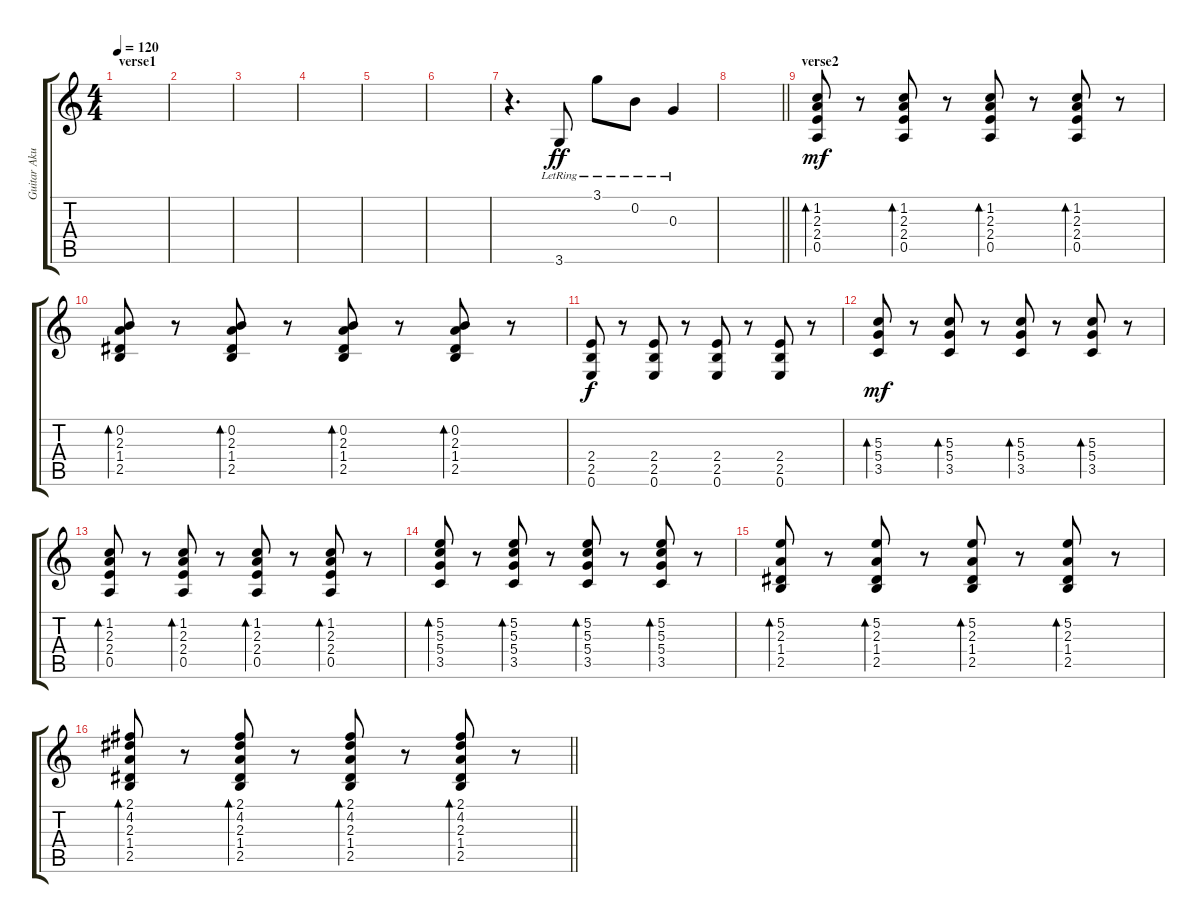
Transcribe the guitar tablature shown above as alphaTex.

\track ("Guitar Akustik" "Guitar Aku") {instrument acousticguitarsteel}
\staff {score tabs}
\tuning (E4 B3 G3 D3 A2 E2) {hide}
\ts (4 4)
\section ("" "verse1")
\tempo 120
\clef g2
\ks c
|
|
|
|
|
|
r.4{d} 3.6{lr}.8{dy ff} 3.1{lr}.8 0.2{lr}.8 0.3{lr}.4 |
\barLineRight lightlight
|
\section ("" "verse2")
(1.2 2.3 2.4 0.5).8{bd 120 dy mf} r.8 (1.2 2.3 2.4 0.5).8{bd 120} r.8 (1.2 2.3 2.4 0.5).8{bd 120} r.8 (1.2 2.3 2.4 0.5).8{bd 120} r.8 |
(0.2 2.3 1.4 2.5).8{bd 60} r.8 (0.2 2.3 1.4 2.5).8{bd 60} r.8 (0.2 2.3 1.4 2.5).8{bd 60} r.8 (0.2 2.3 1.4 2.5).8{bd 60} r.8 |
(2.4 2.5 0.6).8{dy f} r.8 (2.4 2.5 0.6).8 r.8 (2.4 2.5 0.6).8 r.8 (2.4 2.5 0.6).8 r.8 |
(5.3 5.4 3.5).8{bd 60 dy mf} r.8 (5.3 5.4 3.5).8{bd 60} r.8 (5.3 5.4 3.5).8{bd 60} r.8 (5.3 5.4 3.5).8{bd 60} r.8 |
(1.2 2.3 2.4 0.5).8{bd 120} r.8 (1.2 2.3 2.4 0.5).8{bd 120} r.8 (1.2 2.3 2.4 0.5).8{bd 120} r.8 (1.2 2.3 2.4 0.5).8{bd 120} r.8 |
(5.2 5.3 5.4 3.5).8{bd 60} r.8 (5.2 5.3 5.4 3.5).8{bd 60} r.8 (5.2 5.3 5.4 3.5).8{bd 60} r.8 (5.2 5.3 5.4 3.5).8{bd 60} r.8 |
(5.2 2.3 1.4 2.5).8{bd 60} r.8 (5.2 2.3 1.4 2.5).8{bd 60} r.8 (5.2 2.3 1.4 2.5).8{bd 60} r.8 (5.2 2.3 1.4 2.5).8{bd 60} r.8 |
\barLineRight lightlight
(2.1 4.2 2.3 1.4 2.5).8{bd 60} r.8 (2.1 4.2 2.3 1.4 2.5).8{bd 60} r.8 (2.1 4.2 2.3 1.4 2.5).8{bd 60} r.8 (2.1 4.2 2.3 1.4 2.5).8{bd 60} r.8
